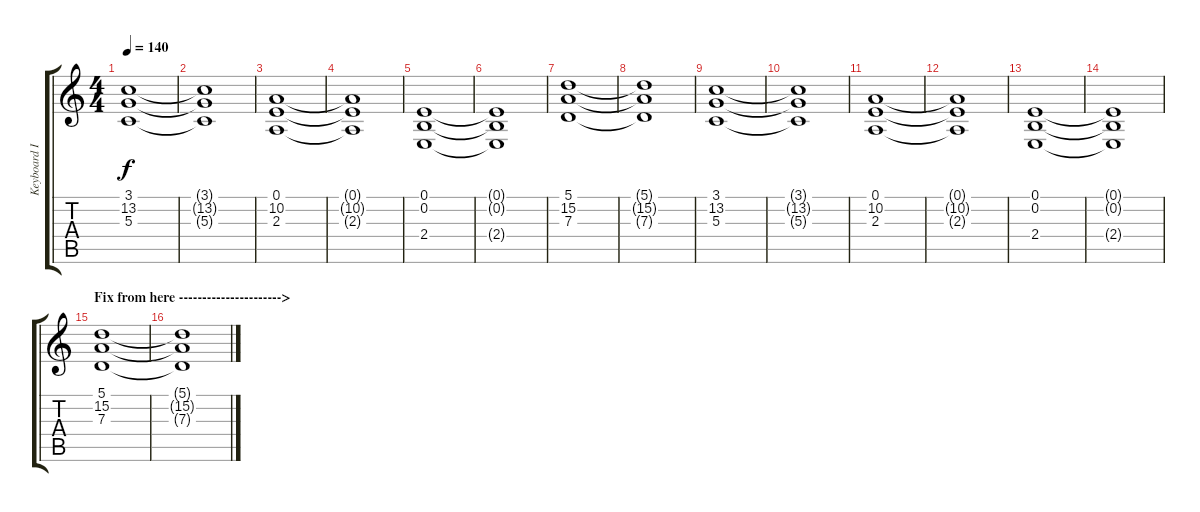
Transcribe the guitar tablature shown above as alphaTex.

\track ("Keyboard I" "Keyboard I") {instrument stringensemble1}
\staff {score tabs}
\tuning (E4 B3 G3 D3 A2 E2) {hide}
\ts (4 4)
\tempo 140
\clef g2
\ks c
(3.1 13.2 5.3).1{dy f} |
(3.1{t} 13.2{t} 5.3{t}).1 |
(0.1 10.2 2.3).1 |
(0.1{t} 10.2{t} 2.3{t}).1 |
(0.1 0.2 2.4).1 |
(0.1{t} 0.2{t} 2.4{t}).1 |
(5.1 15.2 7.3).1 |
(5.1{t} 15.2{t} 7.3{t}).1 |
(3.1 13.2 5.3).1 |
(3.1{t} 13.2{t} 5.3{t}).1 |
(0.1 10.2 2.3).1 |
(0.1{t} 10.2{t} 2.3{t}).1 |
(0.1 0.2 2.4).1 |
(0.1{t} 0.2{t} 2.4{t}).1 |
\section ("" "Fix from here ---------------------->")
(5.1 15.2 7.3).1 |
(5.1{t} 15.2{t} 7.3{t}).1
